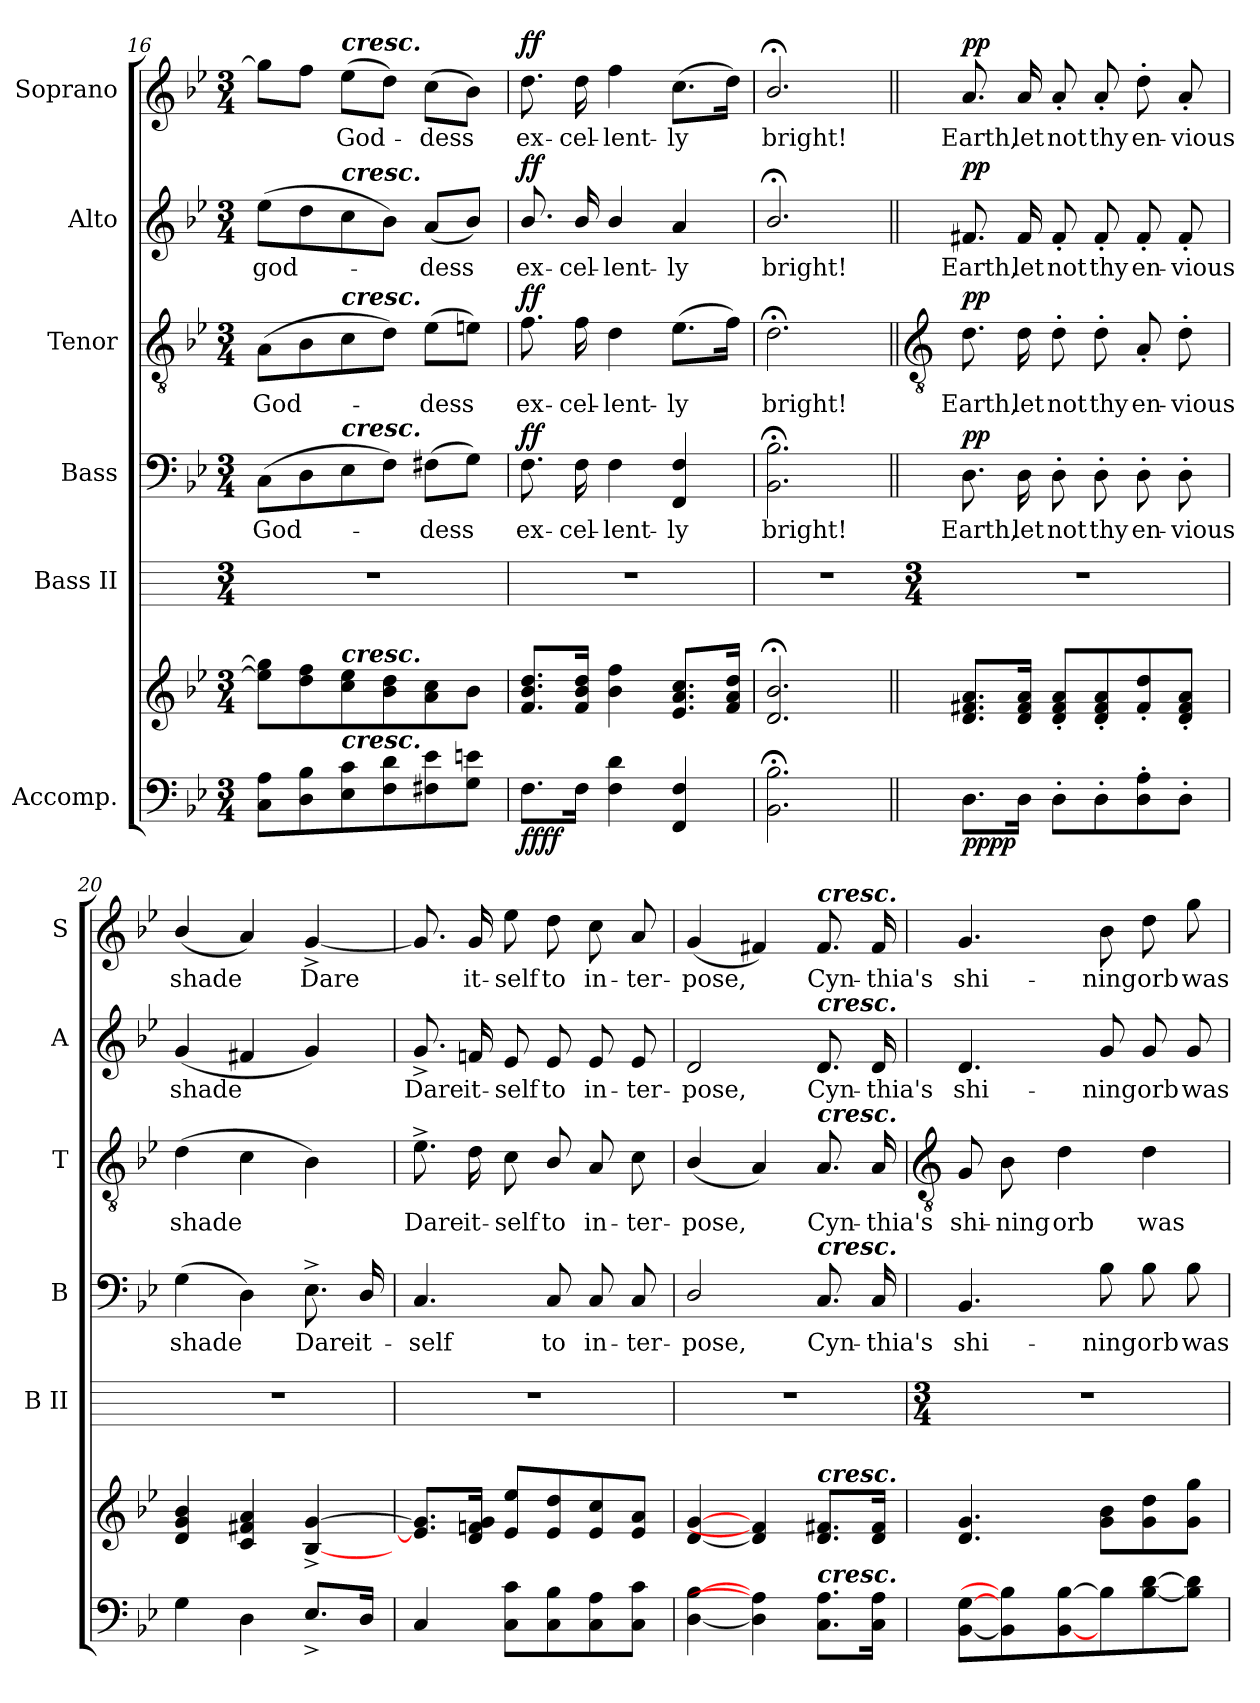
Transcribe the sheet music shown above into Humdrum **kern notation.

**kern	**kern	**dynam	**kern	**kern	**text	**dynam	**kern	**text	**dynam	**kern	**text	**dynam	**kern	**text	**dynam
*part6	*part6	*part6	*part5	*part4	*part4	*part4	*part3	*part3	*part3	*part2	*part2	*part2	*part1	*part1	*part1
*staff7	*staff6	*staff6/7	*staff5	*staff4	*staff4	*staff4	*staff3	*staff3	*staff3	*staff2	*staff2	*staff2	*staff1	*staff1	*staff1
*I"Accomp.	*	*	*I"Bass II	*I"Bass	*	*	*I"Tenor	*	*	*I"Alto	*	*	*I"Soprano	*	*
*	*	*	*I'B II	*I'B	*	*	*I'T	*	*	*I'A	*	*	*I'S	*	*
*clefF4	*clefG2	*	*	*clefF4	*	*	*clefGv2	*	*	*clefG2	*	*	*clefG2	*	*
*k[b-e-]	*k[b-e-]	*	*	*k[b-e-]	*	*	*k[b-e-]	*	*	*k[b-e-]	*	*	*k[b-e-]	*	*
*B-:	*B-:	*	*	*B-:	*	*	*B-:	*	*	*B-:	*	*	*B-:	*	*
*M3/4	*M3/4	*	*M3/4	*M3/4	*	*	*M3/4	*	*	*M3/4	*	*	*M3/4	*	*
=16	=16	=16	=16	=16	=16	=16	=16	=16	=16	=16	=16	=16	=16	=16	=16
*	*^	*	*	*	*	*	*	*	*	*	*	*	*	*	*
!	!	!LO:N:vis=1	!	!	!	!LO:LY:b	!	!	!LO:LY:b	!	!	!LO:LY:b	!	!	!	!
8C 8AL	8ee-\] 8gg\]L	2.ryy	.	2.r	(>8CL	God-	.	(>8AL	God-	.	(>8ee-L	god-	.	8ggL]	.	.
8D 8B-	8dd\ 8ff\	.	.	.	8D	.	.	8B-	.	.	8dd	.	.	8ffJ	.	.
!	!	!	!	!	!	!	!	!	!	!	!	!	!	!LO:TX:a:Bi:t=cresc.	!	!
!	!	!	!	!	!	!	!	!	!	!	!LO:TX:a:Bi:t=cresc.	!	!	!	!	!
!	!	!	!	!	!	!	!	!LO:TX:a:Bi:t=cresc.	!	!	!	!	!	!	!	!
!	!	!	!	!	!LO:TX:a:Bi:t=cresc.	!	!	!	!	!	!	!	!	!	!	!
!	!LO:TX:a:Bi:t=cresc.	!	!	!	!	!	!	!	!	!	!	!	!	!	!	!
!LO:TX:a:Bi:t=cresc.	!	!	!	!	!	!	!	!	!	!	!	!	!	!	!	!
!	!	!	!	!	!	!	!	!	!	!	!	!	!	!	!LO:LY:b	!
8E- 8c	8cc\ 8ee-\	.	.	.	8E-	.	.	8c	.	.	8cc	.	.	(>8ee-L	God-	.
8F 8d	8b-\ 8dd\	.	.	.	8FJ)	.	.	8dJ)	.	.	8b-J)	.	.	8ddJ)	.	.
!	!	!	!	!	!	!LO:LY:b	!	!	!LO:LY:b	!	!	!LO:LY:b	!	!	!LO:LY:b	!
8F#X 8e-	8a\ 8cc\	.	.	.	(>8F#XL	dess	.	(>8e-L	dess	.	(<8aL	dess	.	(>8ccL	dess	.
8G 8enJ	8b-\J	.	.	.	8GJ)	.	.	8enJ)	.	.	8b-J)	.	.	8b-J)	.	.
=17	=17	=17	=17	=17	=17	=17	=17	=17	=17	=17	=17	=17	=17	=17	=17	=17
!	!	!LO:N:vis=1	!LO:DY:b=2	!	!	!LO:LY:b	!	!	!LO:LY:b	!	!	!LO:LY:b	!	!	!LO:LY:b	!
!	!	!	!LO:DY:n=1:b	!	!	!	!LO:DY:b	!	!	!LO:DY:b	!	!	!LO:DY:b	!	!	!LO:DY:b
8.FL	8.f/ 8.b-/ 8.dd/L	2.ryy	ff ff	2.r	8.F	ex-	ff	8.f	ex-	ff	8.b-/	ex-	ff	8.dd	ex-	ff
!	!	!	!	!	!	!LO:LY:b	!	!	!LO:LY:b	!	!	!LO:LY:b	!	!	!LO:LY:b	!
16FJ	16f/ 16b-/ 16dd/J	.	.	.	16F	-cel-	.	16f	-cel-	.	16b-/	-cel-	.	16dd	-cel-	.
!	!	!	!	!	!	!LO:LY:b	!	!	!LO:LY:b	!	!	!LO:LY:b	!	!	!LO:LY:b	!
4F 4d	4b-\ 4ff\	.	.	.	4F	-lent-	.	4d	-lent-	.	4b-/	-lent-	.	4ff	-lent-	.
!	!	!	!	!	!	!LO:LY:b	!	!	!LO:LY:b	!	!	!LO:LY:b	!	!	!LO:LY:b	!
4FF 4F	8.e-/ 8.a/ 8.cc/L	.	.	.	4FF 4F	-ly	.	(>8.e-L	-ly	.	4a	-ly	.	(>8.ccL	-ly	.
.	16f/ 16a/ 16dd/J	.	.	.	.	.	.	16fJ)	.	.	.	.	.	16ddJ)	.	.
=18	=18	=18	=18	=18	=18	=18	=18	=18	=18	=18	=18	=18	=18	=18	=18	=18
!	!	!LO:N:vis=1	!	!	!	!LO:LY:b	!	!	!LO:LY:b	!	!	!LO:LY:b	!	!	!LO:LY:b	!
2.BB-;< 2.B-;<	2.d/;< 2.b-/;<	2.ryy	.	2.r	2.BB-;< 2.B-;<	bright!	.	2.d;<	bright!	.	2.b-;</	bright!	.	2.b-;</	bright!	.
*	*v	*v	*	*	*	*	*	*	*	*	*	*	*	*	*	*
!!LO:LB:g=z
=19||	=19||	=19||	=19	=19||	=19||	=19||	=19||	=19||	=19||	=19||	=19||	=19||	=19||	=19||	=19||
*	*	*	*	*	*	*	*clefGv2	*	*	*	*	*	*	*	*
*	*	*	*M3/4	*	*	*	*	*	*	*	*	*	*	*	*
*	*^	*	*	*	*	*	*	*	*	*	*	*	*	*	*
!	!	!	!LO:DY:b=2	!	!	!LO:LY:b	!	!	!LO:LY:b	!	!	!LO:LY:b	!	!	!LO:LY:b	!
!	!	!	!LO:DY:n=1:b	!	!	!	!LO:DY:b	!	!	!LO:DY:b	!	!	!LO:DY:b	!	!	!LO:DY:b
*	*v	*v	*	*	*	*	*	*	*	*	*	*	*	*	*	*
8.DL	8.d 8.f#X 8.aL	pp pp	2.r	8.D	Earth,	pp	8.d	Earth,	pp	8.f#X	Earth,	pp	8.a	Earth,	pp
!	!	!	!	!	!LO:LY:b	!	!	!LO:LY:b	!	!	!LO:LY:b	!	!	!LO:LY:b	!
16DJ	16d 16f# 16aJ	.	.	16D	let	.	16d	let	.	16f#	let	.	16a	let	.
!	!	!	!	!	!LO:LY:b	!	!	!LO:LY:b	!	!	!LO:LY:b	!	!	!LO:LY:b	!
8D'L	8d' 8f#' 8a'L	.	.	8D'	not	.	8d'	not	.	8f#'	not	.	8a'	not	.
!	!	!	!	!	!LO:LY:b	!	!	!LO:LY:b	!	!	!LO:LY:b	!	!	!LO:LY:b	!
8D'	8d' 8f#' 8a'	.	.	8D'	thy	.	8d'	thy	.	8f#'	thy	.	8a'	thy	.
!	!	!	!	!	!LO:LY:b	!	!	!LO:LY:b	!	!	!LO:LY:b	!	!	!LO:LY:b	!
8D' 8A'	8f#' 8dd'	.	.	8D'	en-	.	8A'	en-	.	8f#'	en-	.	8dd'	en-	.
!	!	!	!	!	!LO:LY:b	!	!	!LO:LY:b	!	!	!LO:LY:b	!	!	!LO:LY:b	!
8D'J	8d' 8f#' 8a'J	.	.	8D'	-vious	.	8d'	-vious	.	8f#'	-vious	.	8a'	-vious	.
=20	=20	=20	=20	=20	=20	=20	=20	=20	=20	=20	=20	=20	=20	=20	=20
!	!	!	!	!	!LO:LY:b	!	!	!LO:LY:b	!	!	!LO:LY:b	!	!	!LO:LY:b	!
4G	4d/ 4g/ 4b-/	.	2.r	(>4G	shade	.	(>4d	shade	.	(<4g	shade	.	(<4b-/	shade	.
4D	4c 4f#X 4a	.	.	4D)	.	.	4c	.	.	4f#X	.	.	4a)	.	.
!	!	!	!	!	!LO:LY:b	!	!	!	!	!	!	!	!	!LO:LY:b	!
8.E-^L	[4B-^ [4g^	.	.	8.E-^	Dare	.	4B-)	.	.	4g)	.	.	[4g^	Dare	.
!	!	!	!	!	!LO:LY:b	!	!	!	!	!	!	!	!	!	!
16D/J	.	.	.	16D/	it-	.	.	.	.	.	.	.	.	.	.
=21	=21	=21	=21	=21	=21	=21	=21	=21	=21	=21	=21	=21	=21	=21	=21
!	!	!	!	!	!LO:LY:b	!	!	!LO:LY:b	!	!	!LO:LY:b	!	!	!	!
4C	8.e-] 8.g]L	.	2.r	4.C	-self	.	8.e-^	Dare	.	8.g^	Dare	.	8.g]	.	.
!	!	!	!	!	!	!	!	!LO:LY:b	!	!	!LO:LY:b	!	!	!LO:LY:b	!
.	16d 16fn 16gJ	.	.	.	.	.	16d	it-	.	16fn	it-	.	16g	it-	.
!	!	!	!	!	!	!	!	!LO:LY:b	!	!	!LO:LY:b	!	!	!LO:LY:b	!
8C 8cL	8e- 8ee-L	.	.	.	.	.	8c	-self	.	8e-	-self	.	8ee-	-self	.
!	!	!	!	!	!LO:LY:b	!	!	!LO:LY:b	!	!	!LO:LY:b	!	!	!LO:LY:b	!
8C 8B-	8e- 8dd	.	.	8C	to	.	8B-/	to	.	8e-	to	.	8dd	to	.
!	!	!	!	!	!LO:LY:b	!	!	!LO:LY:b	!	!	!LO:LY:b	!	!	!LO:LY:b	!
8C 8A	8e- 8cc	.	.	8C	in-	.	8A	in-	.	8e-	in-	.	8cc	in-	.
!	!	!	!	!	!LO:LY:b	!	!	!LO:LY:b	!	!	!LO:LY:b	!	!	!LO:LY:b	!
8C 8cJ	8e- 8aJ	.	.	8C	-ter-	.	8c	-ter-	.	8e-	-ter-	.	8a	-ter-	.
=22	=22	=22	=22	=22	=22	=22	=22	=22	=22	=22	=22	=22	=22	=22	=22
!	!	!	!	!	!LO:LY:b	!	!	!LO:LY:b	!	!	!LO:LY:b	!	!	!LO:LY:b	!
[4D\ [4B-\	[4d [4g	.	2.r	2D/	-pose,	.	(<4B-/	-pose,	.	2d	-pose,	.	(<4g	-pose,	.
4D] 4A]	4d] 4f#]	.	.	.	.	.	4A)	.	.	.	.	.	4f#X)	.	.
!	!	!	!	!	!	!	!	!	!	!	!	!	!LO:TX:a:Bi:t=cresc.	!	!
!	!	!	!	!	!	!	!	!	!	!LO:TX:a:Bi:t=cresc.	!	!	!	!	!
!	!	!	!	!	!	!	!LO:TX:a:Bi:t=cresc.	!	!	!	!	!	!	!	!
!	!	!	!	!LO:TX:a:Bi:t=cresc.	!	!	!	!	!	!	!	!	!	!	!
!	!LO:TX:a:Bi:t=cresc.	!	!	!	!	!	!	!	!	!	!	!	!	!	!
!LO:TX:a:Bi:t=cresc.	!	!	!	!	!	!	!	!	!	!	!	!	!	!	!
!	!	!	!	!	!LO:LY:b	!	!	!LO:LY:b	!	!	!LO:LY:b	!	!	!LO:LY:b	!
8.C 8.AL	8.d 8.f#L	.	.	8.C	Cyn-	.	8.A	Cyn-	.	8.d	Cyn-	.	8.f#	Cyn-	.
!	!	!	!	!	!LO:LY:b	!	!	!LO:LY:b	!	!	!LO:LY:b	!	!	!LO:LY:b	!
16C 16AJ	16d 16f#J	.	.	16C	-thia's	.	16A	-thia's	.	16d	-thia's	.	16f#	-thia's	.
!!LO:LB:g=z
=23	=23	=23	=23	=23	=23	=23	=23	=23	=23	=23	=23	=23	=23	=23	=23
*	*	*	*	*	*	*	*clefGv2	*	*	*	*	*	*	*	*
*	*	*	*M3/4	*	*	*	*	*	*	*	*	*	*	*	*
!	!	!	!	!	!LO:LY:b	!	!	!LO:LY:b	!	!	!LO:LY:b	!	!	!LO:LY:b	!
[8BB- [8GL	4.d 4.g	.	2.r	4.BB-	shi-	.	8G	shi-	.	4.d	shi-	.	4.g	shi-	.
!	!	!	!	!	!	!	!	!LO:LY:b	!	!	!	!	!	!	!
8BB-] 8B-]	.	.	.	.	.	.	8B-	-ning	.	.	.	.	.	.	.
!	!	!	!	!	!	!	!	!LO:LY:b	!	!	!	!	!	!	!
[8BB- [8B-	.	.	.	.	.	.	4d	orb	.	.	.	.	.	.	.
!	!	!	!	!	!LO:LY:b	!	!	!	!	!	!LO:LY:b	!	!	!LO:LY:b	!
8B-]	8g 8b-L	.	.	8B-	-ning	.	.	.	.	8g	-ning	.	8b-	-ning	.
!	!	!	!	!	!LO:LY:b	!	!	!LO:LY:b	!	!	!LO:LY:b	!	!	!LO:LY:b	!
[8B- [8d	8g 8dd	.	.	8B-	orb	.	4d	was	.	8g	orb	.	8dd	orb	.
!	!	!	!	!	!LO:LY:b	!	!	!	!	!	!LO:LY:b	!	!	!LO:LY:b	!
8B-] 8d]J	8g 8ggJ	.	.	8B-	was	.	.	.	.	8g	was	.	8gg	was	.
=	=	=	=	=	=	=	=	=	=	=	=	=	=	=	=
*-	*-	*-	*-	*-	*-	*-	*-	*-	*-	*-	*-	*-	*-	*-	*-
